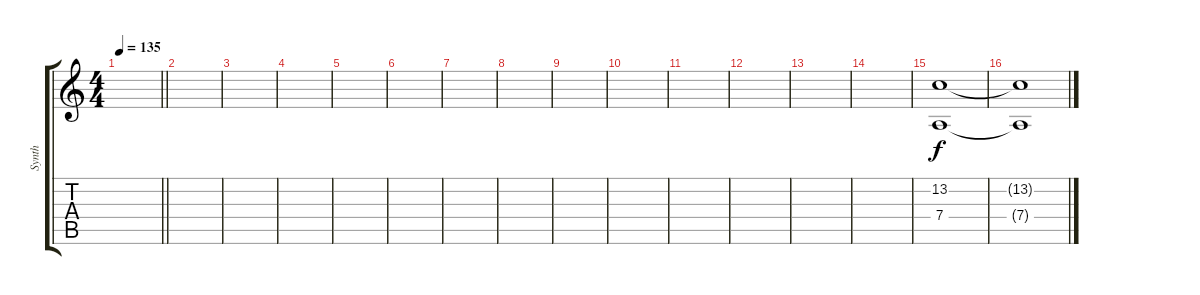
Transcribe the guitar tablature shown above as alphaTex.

\track ("Synth" "Synth") {instrument pad4choir}
\staff {score tabs}
\tuning (E4 B3 G3 D3 A2 E2) {hide}
\ts (4 4)
\tempo 135
\clef g2
\barLineRight lightlight
\ks c
|
|
|
|
|
|
|
|
|
|
|
|
|
|
(13.2 7.4).1 |
(13.2{t} 7.4{t}).1
